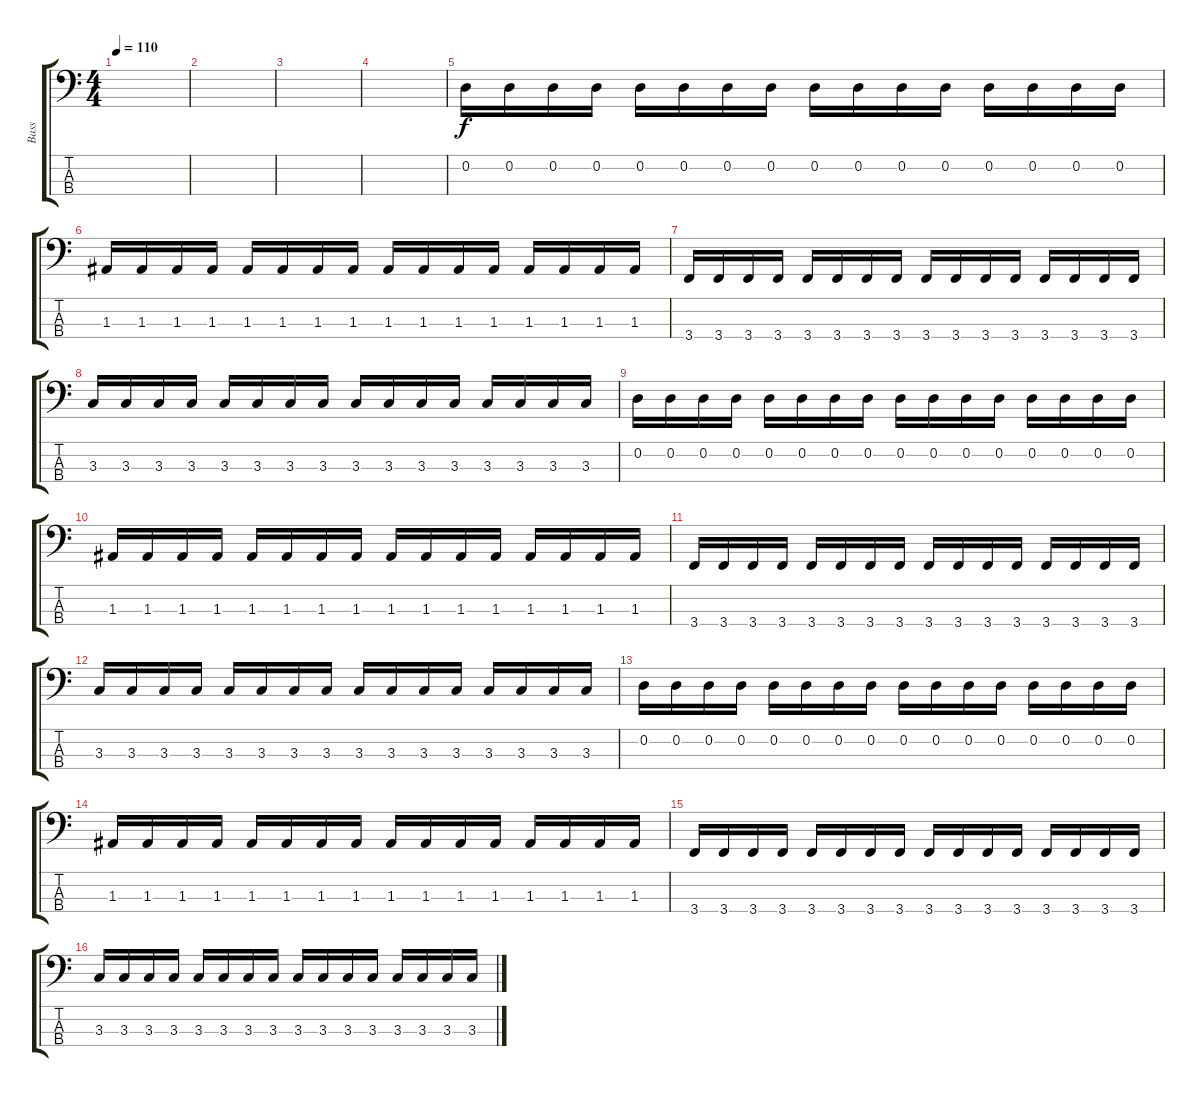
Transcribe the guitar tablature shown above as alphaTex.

\track ("Bass" "Bass") {instrument electricbasspick}
\staff {score tabs}
\tuning (G2 D2 A1 D1) {hide}
\ts (4 4)
\tempo 110
\clef f4
\ks c
|
|
|
|
0.2.16 0.2.16 0.2.16 0.2.16 0.2.16 0.2.16 0.2.16 0.2.16 0.2.16 0.2.16 0.2.16 0.2.16 0.2.16 0.2.16 0.2.16 0.2.16 |
1.3.16 1.3.16 1.3.16 1.3.16 1.3.16 1.3.16 1.3.16 1.3.16 1.3.16 1.3.16 1.3.16 1.3.16 1.3.16 1.3.16 1.3.16 1.3.16 |
3.4.16 3.4.16 3.4.16 3.4.16 3.4.16 3.4.16 3.4.16 3.4.16 3.4.16 3.4.16 3.4.16 3.4.16 3.4.16 3.4.16 3.4.16 3.4.16 |
3.3.16 3.3.16 3.3.16 3.3.16 3.3.16 3.3.16 3.3.16 3.3.16 3.3.16 3.3.16 3.3.16 3.3.16 3.3.16 3.3.16 3.3.16 3.3.16 |
0.2.16 0.2.16 0.2.16 0.2.16 0.2.16 0.2.16 0.2.16 0.2.16 0.2.16 0.2.16 0.2.16 0.2.16 0.2.16 0.2.16 0.2.16 0.2.16 |
1.3.16 1.3.16 1.3.16 1.3.16 1.3.16 1.3.16 1.3.16 1.3.16 1.3.16 1.3.16 1.3.16 1.3.16 1.3.16 1.3.16 1.3.16 1.3.16 |
3.4.16 3.4.16 3.4.16 3.4.16 3.4.16 3.4.16 3.4.16 3.4.16 3.4.16 3.4.16 3.4.16 3.4.16 3.4.16 3.4.16 3.4.16 3.4.16 |
3.3.16 3.3.16 3.3.16 3.3.16 3.3.16 3.3.16 3.3.16 3.3.16 3.3.16 3.3.16 3.3.16 3.3.16 3.3.16 3.3.16 3.3.16 3.3.16 |
0.2.16 0.2.16 0.2.16 0.2.16 0.2.16 0.2.16 0.2.16 0.2.16 0.2.16 0.2.16 0.2.16 0.2.16 0.2.16 0.2.16 0.2.16 0.2.16 |
1.3.16 1.3.16 1.3.16 1.3.16 1.3.16 1.3.16 1.3.16 1.3.16 1.3.16 1.3.16 1.3.16 1.3.16 1.3.16 1.3.16 1.3.16 1.3.16 |
3.4.16 3.4.16 3.4.16 3.4.16 3.4.16 3.4.16 3.4.16 3.4.16 3.4.16 3.4.16 3.4.16 3.4.16 3.4.16 3.4.16 3.4.16 3.4.16 |
3.3.16 3.3.16 3.3.16 3.3.16 3.3.16 3.3.16 3.3.16 3.3.16 3.3.16 3.3.16 3.3.16 3.3.16 3.3.16 3.3.16 3.3.16 3.3.16
